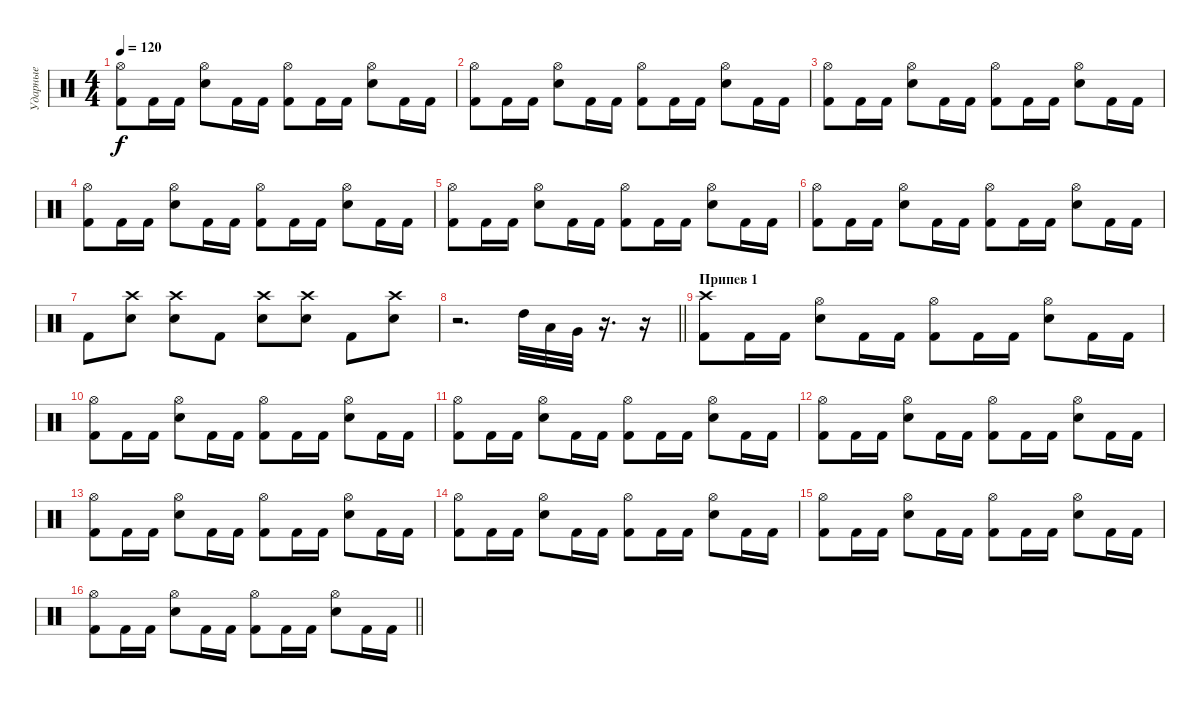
\track ("Ударные" "Ударные") {instrument percussion}
\staff {score}
\articulation defaults
\ts (4 4)
\tempo 120
\clef neutral
\ks c
("Hi-Hat (open)" "Kick (hit) 2").8{dy f} "Kick (hit) 2".16 "Kick (hit) 2".16 ("Hi-Hat (open)" "Electric Snare (hit)").8 "Kick (hit) 2".16 "Kick (hit) 2".16 ("Hi-Hat (open)" "Kick (hit) 2").8 "Kick (hit) 2".16 "Kick (hit) 2".16 ("Hi-Hat (open)" "Electric Snare (hit)").8 "Kick (hit) 2".16 "Kick (hit) 2".16 |
("Hi-Hat (open)" "Kick (hit) 2").8 "Kick (hit) 2".16 "Kick (hit) 2".16 ("Hi-Hat (open)" "Electric Snare (hit)").8 "Kick (hit) 2".16 "Kick (hit) 2".16 ("Hi-Hat (open)" "Kick (hit) 2").8 "Kick (hit) 2".16 "Kick (hit) 2".16 ("Hi-Hat (open)" "Electric Snare (hit)").8 "Kick (hit) 2".16 "Kick (hit) 2".16 |
("Hi-Hat (open)" "Kick (hit) 2").8 "Kick (hit) 2".16 "Kick (hit) 2".16 ("Hi-Hat (open)" "Electric Snare (hit)").8 "Kick (hit) 2".16 "Kick (hit) 2".16 ("Hi-Hat (open)" "Kick (hit) 2").8 "Kick (hit) 2".16 "Kick (hit) 2".16 ("Hi-Hat (open)" "Electric Snare (hit)").8 "Kick (hit) 2".16 "Kick (hit) 2".16 |
("Hi-Hat (open)" "Kick (hit) 2").8 "Kick (hit) 2".16 "Kick (hit) 2".16 ("Hi-Hat (open)" "Electric Snare (hit)").8 "Kick (hit) 2".16 "Kick (hit) 2".16 ("Hi-Hat (open)" "Kick (hit) 2").8 "Kick (hit) 2".16 "Kick (hit) 2".16 ("Hi-Hat (open)" "Electric Snare (hit)").8 "Kick (hit) 2".16 "Kick (hit) 2".16 |
("Hi-Hat (open)" "Kick (hit) 2").8 "Kick (hit) 2".16 "Kick (hit) 2".16 ("Hi-Hat (open)" "Electric Snare (hit)").8 "Kick (hit) 2".16 "Kick (hit) 2".16 ("Hi-Hat (open)" "Kick (hit) 2").8 "Kick (hit) 2".16 "Kick (hit) 2".16 ("Hi-Hat (open)" "Electric Snare (hit)").8 "Kick (hit) 2".16 "Kick (hit) 2".16 |
("Hi-Hat (open)" "Kick (hit) 2").8 "Kick (hit) 2".16 "Kick (hit) 2".16 ("Hi-Hat (open)" "Electric Snare (hit)").8 "Kick (hit) 2".16 "Kick (hit) 2".16 ("Hi-Hat (open)" "Kick (hit) 2").8 "Kick (hit) 2".16 "Kick (hit) 2".16 ("Hi-Hat (open)" "Electric Snare (hit)").8 "Kick (hit) 2".16 "Kick (hit) 2".16 |
"Kick (hit) 2".8 ("Crash high (hit)" "Snare (hit) 2").8 ("Crash high (hit)" "Snare (hit) 2").8 "Kick (hit) 2".8 ("Crash high (hit)" "Snare (hit) 2").8 ("Crash high (hit)" "Snare (hit) 2").8 "Kick (hit) 2".8 ("Crash high (hit)" "Snare (hit) 2").8 |
\barLineRight lightlight
r.2{d} "High Tom (hit)".32 "Low Tom (hit)".32 "Very Low Tom (hit)".32 r.16{d} r.16 |
\section ("" "Припев 1")
("Crash high (hit)" "Kick (hit) 2").8 "Kick (hit) 2".16 "Kick (hit) 2".16 ("Hi-Hat (open)" "Electric Snare (hit)").8 "Kick (hit) 2".16 "Kick (hit) 2".16 ("Hi-Hat (open)" "Kick (hit) 2").8 "Kick (hit) 2".16 "Kick (hit) 2".16 ("Hi-Hat (open)" "Electric Snare (hit)").8 "Kick (hit) 2".16 "Kick (hit) 2".16 |
("Hi-Hat (open)" "Kick (hit) 2").8 "Kick (hit) 2".16 "Kick (hit) 2".16 ("Hi-Hat (open)" "Electric Snare (hit)").8 "Kick (hit) 2".16 "Kick (hit) 2".16 ("Hi-Hat (open)" "Kick (hit) 2").8 "Kick (hit) 2".16 "Kick (hit) 2".16 ("Hi-Hat (open)" "Electric Snare (hit)").8 "Kick (hit) 2".16 "Kick (hit) 2".16 |
("Hi-Hat (open)" "Kick (hit) 2").8 "Kick (hit) 2".16 "Kick (hit) 2".16 ("Hi-Hat (open)" "Electric Snare (hit)").8 "Kick (hit) 2".16 "Kick (hit) 2".16 ("Hi-Hat (open)" "Kick (hit) 2").8 "Kick (hit) 2".16 "Kick (hit) 2".16 ("Hi-Hat (open)" "Electric Snare (hit)").8 "Kick (hit) 2".16 "Kick (hit) 2".16 |
("Hi-Hat (open)" "Kick (hit) 2").8 "Kick (hit) 2".16 "Kick (hit) 2".16 ("Hi-Hat (open)" "Electric Snare (hit)").8 "Kick (hit) 2".16 "Kick (hit) 2".16 ("Hi-Hat (open)" "Kick (hit) 2").8 "Kick (hit) 2".16 "Kick (hit) 2".16 ("Hi-Hat (open)" "Electric Snare (hit)").8 "Kick (hit) 2".16 "Kick (hit) 2".16 |
("Hi-Hat (open)" "Kick (hit) 2").8 "Kick (hit) 2".16 "Kick (hit) 2".16 ("Hi-Hat (open)" "Electric Snare (hit)").8 "Kick (hit) 2".16 "Kick (hit) 2".16 ("Hi-Hat (open)" "Kick (hit) 2").8 "Kick (hit) 2".16 "Kick (hit) 2".16 ("Hi-Hat (open)" "Electric Snare (hit)").8 "Kick (hit) 2".16 "Kick (hit) 2".16 |
("Hi-Hat (open)" "Kick (hit) 2").8 "Kick (hit) 2".16 "Kick (hit) 2".16 ("Hi-Hat (open)" "Electric Snare (hit)").8 "Kick (hit) 2".16 "Kick (hit) 2".16 ("Hi-Hat (open)" "Kick (hit) 2").8 "Kick (hit) 2".16 "Kick (hit) 2".16 ("Hi-Hat (open)" "Electric Snare (hit)").8 "Kick (hit) 2".16 "Kick (hit) 2".16 |
("Hi-Hat (open)" "Kick (hit) 2").8 "Kick (hit) 2".16 "Kick (hit) 2".16 ("Hi-Hat (open)" "Electric Snare (hit)").8 "Kick (hit) 2".16 "Kick (hit) 2".16 ("Hi-Hat (open)" "Kick (hit) 2").8 "Kick (hit) 2".16 "Kick (hit) 2".16 ("Hi-Hat (open)" "Electric Snare (hit)").8 "Kick (hit) 2".16 "Kick (hit) 2".16 |
\barLineRight lightlight
("Hi-Hat (open)" "Kick (hit) 2").8 "Kick (hit) 2".16 "Kick (hit) 2".16 ("Hi-Hat (open)" "Electric Snare (hit)").8 "Kick (hit) 2".16 "Kick (hit) 2".16 ("Hi-Hat (open)" "Kick (hit) 2").8 "Kick (hit) 2".16 "Kick (hit) 2".16 ("Hi-Hat (open)" "Electric Snare (hit)").8 "Kick (hit) 2".16 "Kick (hit) 2".16
